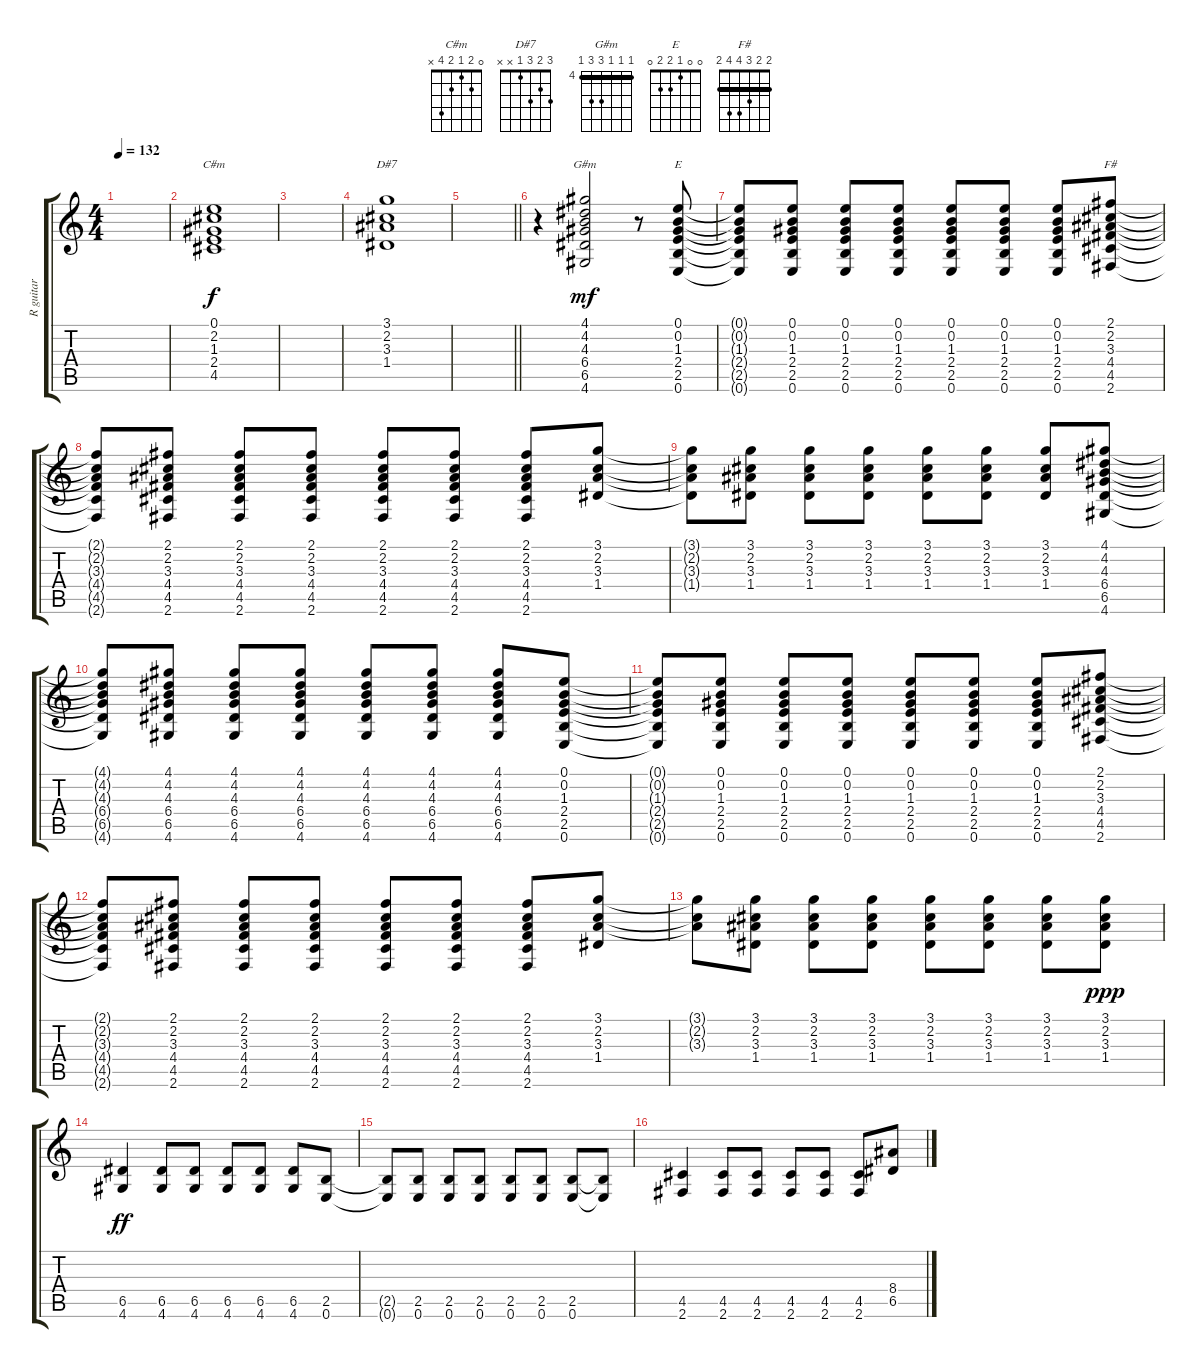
\track ("R guitar" "R guitar") {instrument overdrivenguitar}
\staff {score tabs}
\tuning (E4 B3 G3 D3 A2 E2) {hide}
\chord ("C#m" 0 2 1 2 4 x)
\chord ("D#7" 3 2 3 1 x x)
\chord ("G#m" 4 4 4 6 6 4) {firstfret 4 barre 4}
\chord ("E" 0 0 1 2 2 0)
\chord ("F#" 2 2 3 4 4 2) {barre 2}
\ts (4 4)
\tempo 132
\clef g2
\ks c
|
(0.1 2.2 1.3 2.4 4.5).1{ch "C#m" dy f} |
|
(3.1 2.2 3.3 1.4).1{ch "D#7"} |
\barLineRight lightlight
|
r.4{instrument overdrivenguitar} (4.1 4.2 4.3 6.4 6.5 4.6).2{ch "G#m" dy mf} r.8 (0.1 0.2 1.3 2.4 2.5 0.6).8{ch "E"} |
(0.1{t} 0.2{t} 1.3{t} 2.4{t} 2.5{t} 0.6{t}).8 (0.1 0.2 1.3 2.4 2.5 0.6).8 (0.1 0.2 1.3 2.4 2.5 0.6).8 (0.1 0.2 1.3 2.4 2.5 0.6).8 (0.1 0.2 1.3 2.4 2.5 0.6).8 (0.1 0.2 1.3 2.4 2.5 0.6).8 (0.1 0.2 1.3 2.4 2.5 0.6).8 (2.1 2.2 3.3 4.4 4.5 2.6).8{ch "F#"} |
(2.1{t} 2.2{t} 3.3{t} 4.4{t} 4.5{t} 2.6{t}).8 (2.1 2.2 3.3 4.4 4.5 2.6).8 (2.1 2.2 3.3 4.4 4.5 2.6).8 (2.1 2.2 3.3 4.4 4.5 2.6).8 (2.1 2.2 3.3 4.4 4.5 2.6).8 (2.1 2.2 3.3 4.4 4.5 2.6).8 (2.1 2.2 3.3 4.4 4.5 2.6).8 (3.1 2.2 3.3 1.4).8 |
(3.1{t} 2.2{t} 3.3{t} 1.4{t}).8 (3.1 2.2 3.3 1.4).8 (3.1 2.2 3.3 1.4).8 (3.1 2.2 3.3 1.4).8 (3.1 2.2 3.3 1.4).8 (3.1 2.2 3.3 1.4).8 (3.1 2.2 3.3 1.4).8 (4.1 4.2 4.3 6.4 6.5 4.6).8 |
(4.1{t} 4.2{t} 4.3{t} 6.4{t} 6.5{t} 4.6{t}).8 (4.1 4.2 4.3 6.4 6.5 4.6).8 (4.1 4.2 4.3 6.4 6.5 4.6).8 (4.1 4.2 4.3 6.4 6.5 4.6).8 (4.1 4.2 4.3 6.4 6.5 4.6).8 (4.1 4.2 4.3 6.4 6.5 4.6).8 (4.1 4.2 4.3 6.4 6.5 4.6).8 (0.1 0.2 1.3 2.4 2.5 0.6).8 |
(0.1{t} 0.2{t} 1.3{t} 2.4{t} 2.5{t} 0.6{t}).8 (0.1 0.2 1.3 2.4 2.5 0.6).8 (0.1 0.2 1.3 2.4 2.5 0.6).8 (0.1 0.2 1.3 2.4 2.5 0.6).8 (0.1 0.2 1.3 2.4 2.5 0.6).8 (0.1 0.2 1.3 2.4 2.5 0.6).8 (0.1 0.2 1.3 2.4 2.5 0.6).8 (2.1 2.2 3.3 4.4 4.5 2.6).8 |
(2.1{t} 2.2{t} 3.3{t} 4.4{t} 4.5{t} 2.6{t}).8 (2.1 2.2 3.3 4.4 4.5 2.6).8 (2.1 2.2 3.3 4.4 4.5 2.6).8 (2.1 2.2 3.3 4.4 4.5 2.6).8 (2.1 2.2 3.3 4.4 4.5 2.6).8 (2.1 2.2 3.3 4.4 4.5 2.6).8 (2.1 2.2 3.3 4.4 4.5 2.6).8 (3.1 2.2 3.3 1.4).8 |
(3.1{t} 2.2{t} 3.3{t}).8 (3.1 2.2 3.3 1.4).8 (3.1 2.2 3.3 1.4).8 (3.1 2.2 3.3 1.4).8 (3.1 2.2 3.3 1.4).8 (3.1 2.2 3.3 1.4).8 (3.1 2.2 3.3 1.4).8 (3.1 2.2 3.3 1.4).8{dy ppp} |
(6.5 4.6).4{dy ff} (6.5 4.6).8 (6.5 4.6).8 (6.5 4.6).8 (6.5 4.6).8 (6.5 4.6).8 (2.5 0.6).8 |
(2.5{t} 0.6{t}).8 (2.5 0.6).8 (2.5 0.6).8 (2.5 0.6).8 (2.5 0.6).8 (2.5 0.6).8 (2.5 0.6).8 (2.5{t} 0.6{t}).8 |
(4.5 2.6).4 (4.5 2.6).8 (4.5 2.6).8 (4.5 2.6).8 (4.5 2.6).8 (4.5 2.6).8 (8.4 6.5).8
